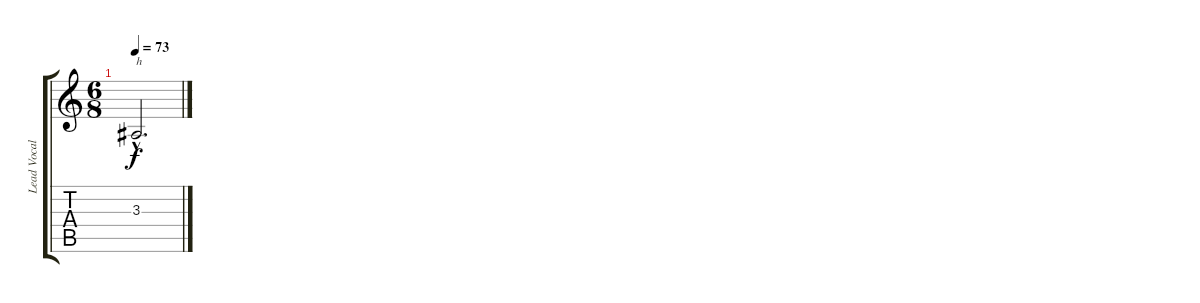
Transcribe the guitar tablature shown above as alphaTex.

\track ("Lead Vocal" "Lead Vocal") {instrument baritonesax}
\staff {score tabs}
\tuning (E4 B3 G3 D3 A2 E2) {hide}
\ts (6 8)
\tempo 73
\clef g2
\ks c
3.3{hac}.2{d txt "h" dy f}
